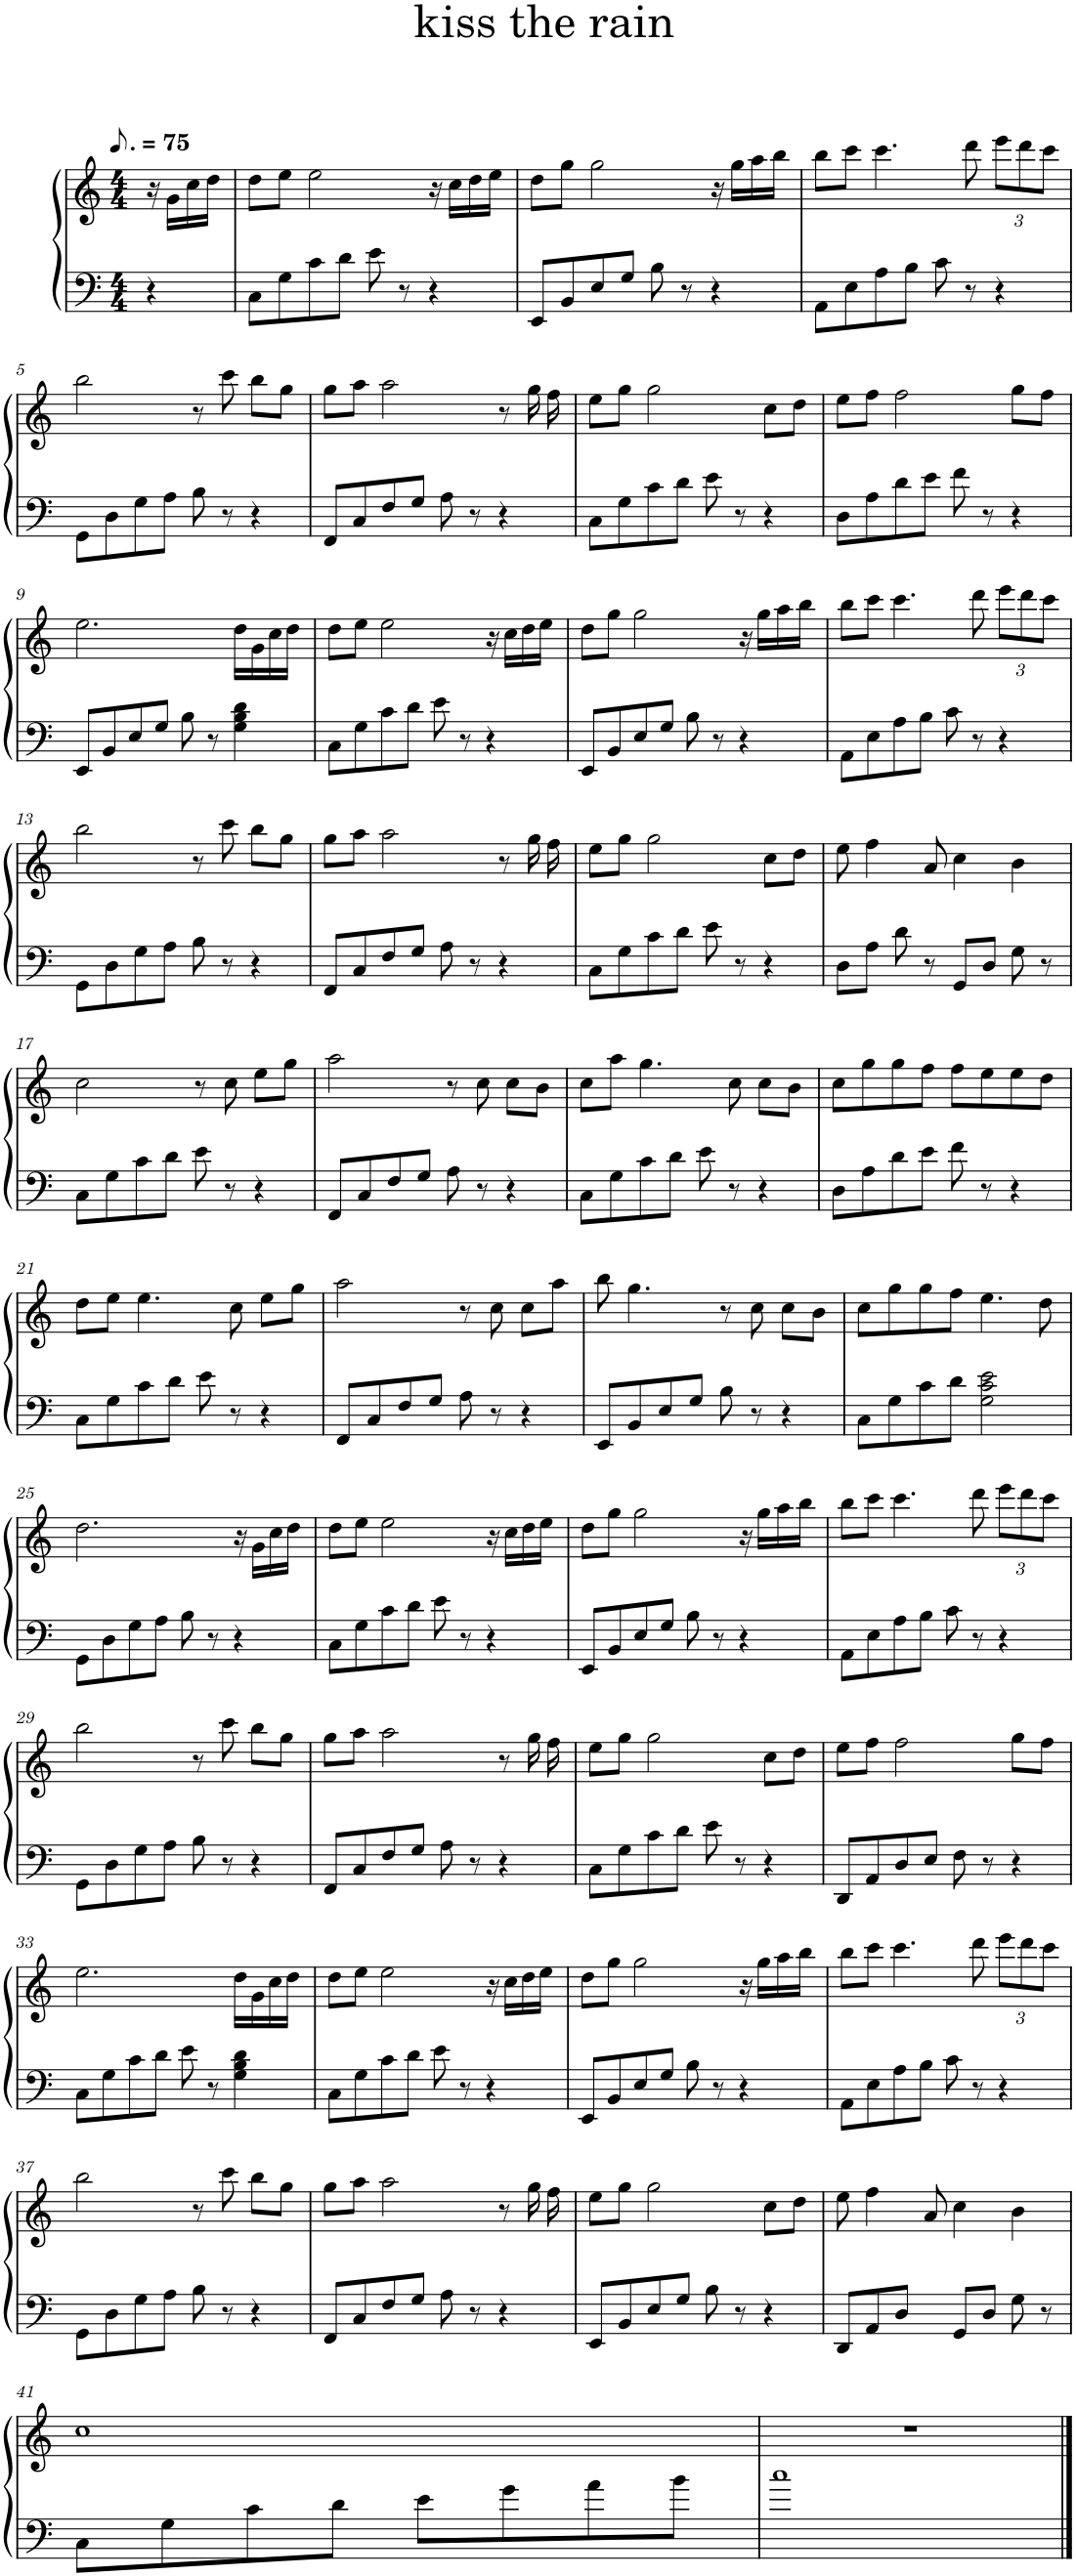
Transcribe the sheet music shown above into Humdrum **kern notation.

**kern	**kern
*part1	*part1
*staff2	*staff1
*I"Piano	*
*I'Pno	*
*clefF4	*clefG2
*k[]	*k[]
*M4/4	*M4/4
*MM56	*MM56
=1	=1
4r	16r
.	16g\LL
.	16cc\
.	16dd\JJ
=2	=2
8C\L	8dd\L
8G\	8ee\J
8c\	2ee\
8d\J	.
8e\	.
8r	.
4r	16r
.	16cc\LL
.	16dd\
.	16ee\JJ
=3	=3
8EE/L	8dd\L
8BB/	8gg\J
8E/	2gg\
8G/J	.
8B\	.
8r	.
4r	16r
.	16gg\LL
.	16aa\
.	16bb\JJ
=4	=4
8AA\L	8bb\L
8E\	8ccc\J
8A\	4.ccc\
8B\J	.
8c\	.
8r	8ddd\
*	*Xbrackettup
4r	12eee\L
.	12ddd\
.	12ccc\J
!!LO:LB:g=z
=5	=5
8GG\L	2bb\
8D\	.
8G\	.
8A\J	.
8B\	8r
8r	8ccc\
4r	8bb\L
.	8gg\J
=6	=6
8FF/L	8gg\L
8C/	8aa\J
8F/	2aa\
8G/J	.
8A\	.
8r	.
4r	8r
.	16gg\
.	16ff\
=7	=7
8C\L	8ee\L
8G\	8gg\J
8c\	2gg\
8d\J	.
8e\	.
8r	.
4r	8cc\L
.	8dd\J
=8	=8
8D\L	8ee\L
8A\	8ff\J
8d\	2ff\
8e\J	.
8f\	.
8r	.
4r	8gg\L
.	8ff\J
!!LO:LB:g=z
=9	=9
8EE/L	2.ee\
8BB/	.
8E/	.
8G/J	.
8B\	.
8r	.
4G\ 4B\ 4d\	16dd\LL
.	16g\
.	16cc\
.	16dd\JJ
=10	=10
8C\L	8dd\L
8G\	8ee\J
8c\	2ee\
8d\J	.
8e\	.
8r	.
4r	16r
.	16cc\LL
.	16dd\
.	16ee\JJ
=11	=11
8EE/L	8dd\L
8BB/	8gg\J
8E/	2gg\
8G/J	.
8B\	.
8r	.
4r	16r
.	16gg\LL
.	16aa\
.	16bb\JJ
=12	=12
8AA\L	8bb\L
8E\	8ccc\J
8A\	4.ccc\
8B\J	.
8c\	.
8r	8ddd\
4r	12eee\L
.	12ddd\
.	12ccc\J
!!LO:LB:g=z
=13	=13
8GG\L	2bb\
8D\	.
8G\	.
8A\J	.
8B\	8r
8r	8ccc\
4r	8bb\L
.	8gg\J
=14	=14
8FF/L	8gg\L
8C/	8aa\J
8F/	2aa\
8G/J	.
8A\	.
8r	.
4r	8r
.	16gg\
.	16ff\
=15	=15
8C\L	8ee\L
8G\	8gg\J
8c\	2gg\
8d\J	.
8e\	.
8r	.
4r	8cc\L
.	8dd\J
=16	=16
8D\L	8ee\
8A\J	4ff\
8d\	.
8r	8a/
8GG/L	4cc\
8D/J	.
8G\	4b\
8r	.
!!LO:LB:g=z
=17	=17
8C\L	2cc\
8G\	.
8c\	.
8d\J	.
8e\	8r
8r	8cc\
4r	8ee\L
.	8gg\J
=18	=18
8FF/L	2aa\
8C/	.
8F/	.
8G/J	.
8A\	8r
8r	8cc\
4r	8cc\L
.	8b\J
=19	=19
8C\L	8cc\L
8G\	8aa\J
8c\	4.gg\
8d\J	.
8e\	.
8r	8cc\
4r	8cc\L
.	8b\J
=20	=20
8D\L	8cc\L
8A\	8gg\
8d\	8gg\
8e\J	8ff\J
8f\	8ff\L
8r	8ee\
4r	8ee\
.	8dd\J
!!LO:LB:g=z
=21	=21
8C\L	8dd\L
8G\	8ee\J
8c\	4.ee\
8d\J	.
8e\	.
8r	8cc\
4r	8ee\L
.	8gg\J
=22	=22
8FF/L	2aa\
8C/	.
8F/	.
8G/J	.
8A\	8r
8r	8cc\
4r	8cc\L
.	8aa\J
=23	=23
8EE/L	8bb\
8BB/	4.gg\
8E/	.
8G/J	.
8B\	8r
8r	8cc\
4r	8cc\L
.	8b\J
=24	=24
8C\L	8cc\L
8G\	8gg\
8c\	8gg\
8d\J	8ff\J
2G\ 2c\ 2e\	4.ee\
.	8dd\
!!LO:LB:g=z
=25	=25
8GG\L	2.dd\
8D\	.
8G\	.
8A\J	.
8B\	.
8r	.
4r	16r
.	16g\LL
.	16cc\
.	16dd\JJ
=26	=26
8C\L	8dd\L
8G\	8ee\J
8c\	2ee\
8d\J	.
8e\	.
8r	.
4r	16r
.	16cc\LL
.	16dd\
.	16ee\JJ
=27	=27
8EE/L	8dd\L
8BB/	8gg\J
8E/	2gg\
8G/J	.
8B\	.
8r	.
4r	16r
.	16gg\LL
.	16aa\
.	16bb\JJ
=28	=28
8AA\L	8bb\L
8E\	8ccc\J
8A\	4.ccc\
8B\J	.
8c\	.
8r	8ddd\
4r	12eee\L
.	12ddd\
.	12ccc\J
!!LO:LB:g=z
=29	=29
8GG\L	2bb\
8D\	.
8G\	.
8A\J	.
8B\	8r
8r	8ccc\
4r	8bb\L
.	8gg\J
=30	=30
8FF/L	8gg\L
8C/	8aa\J
8F/	2aa\
8G/J	.
8A\	.
8r	.
4r	8r
.	16gg\
.	16ff\
=31	=31
8C\L	8ee\L
8G\	8gg\J
8c\	2gg\
8d\J	.
8e\	.
8r	.
4r	8cc\L
.	8dd\J
=32	=32
8DD/L	8ee\L
8AA/	8ff\J
8D/	2ff\
8E/J	.
8F\	.
8r	.
4r	8gg\L
.	8ff\J
!!LO:LB:g=z
=33	=33
8C\L	2.ee\
8G\	.
8c\	.
8d\J	.
8e\	.
8r	.
4G\ 4B\ 4d\	16dd\LL
.	16g\
.	16cc\
.	16dd\JJ
=34	=34
8C\L	8dd\L
8G\	8ee\J
8c\	2ee\
8d\J	.
8e\	.
8r	.
4r	16r
.	16cc\LL
.	16dd\
.	16ee\JJ
=35	=35
8EE/L	8dd\L
8BB/	8gg\J
8E/	2gg\
8G/J	.
8B\	.
8r	.
4r	16r
.	16gg\LL
.	16aa\
.	16bb\JJ
=36	=36
8AA\L	8bb\L
8E\	8ccc\J
8A\	4.ccc\
8B\J	.
8c\	.
8r	8ddd\
4r	12eee\L
.	12ddd\
.	12ccc\J
!!LO:LB:g=z
=37	=37
8GG\L	2bb\
8D\	.
8G\	.
8A\J	.
8B\	8r
8r	8ccc\
4r	8bb\L
.	8gg\J
=38	=38
8FF/L	8gg\L
8C/	8aa\J
8F/	2aa\
8G/J	.
8A\	.
8r	.
4r	8r
.	16gg\
.	16ff\
=39	=39
8EE/L	8ee\L
8BB/	8gg\J
8E/	2gg\
8G/J	.
8B\	.
8r	.
4r	8cc\L
.	8dd\J
=40	=40
8DD/L	8ee\
8AA/	4ff\
8D/J	.
8ryy	8a/
8GG/L	4cc\
8D/J	.
8G\	4b\
8r	.
!!LO:LB:g=z
=41	=41
8C\L	1cc
8G\	.
8c\	.
8d\J	.
8e\L	.
8g\	.
8a\	.
8b\J	.
=42	=42
1cc	1r
==	==
*-	*-
